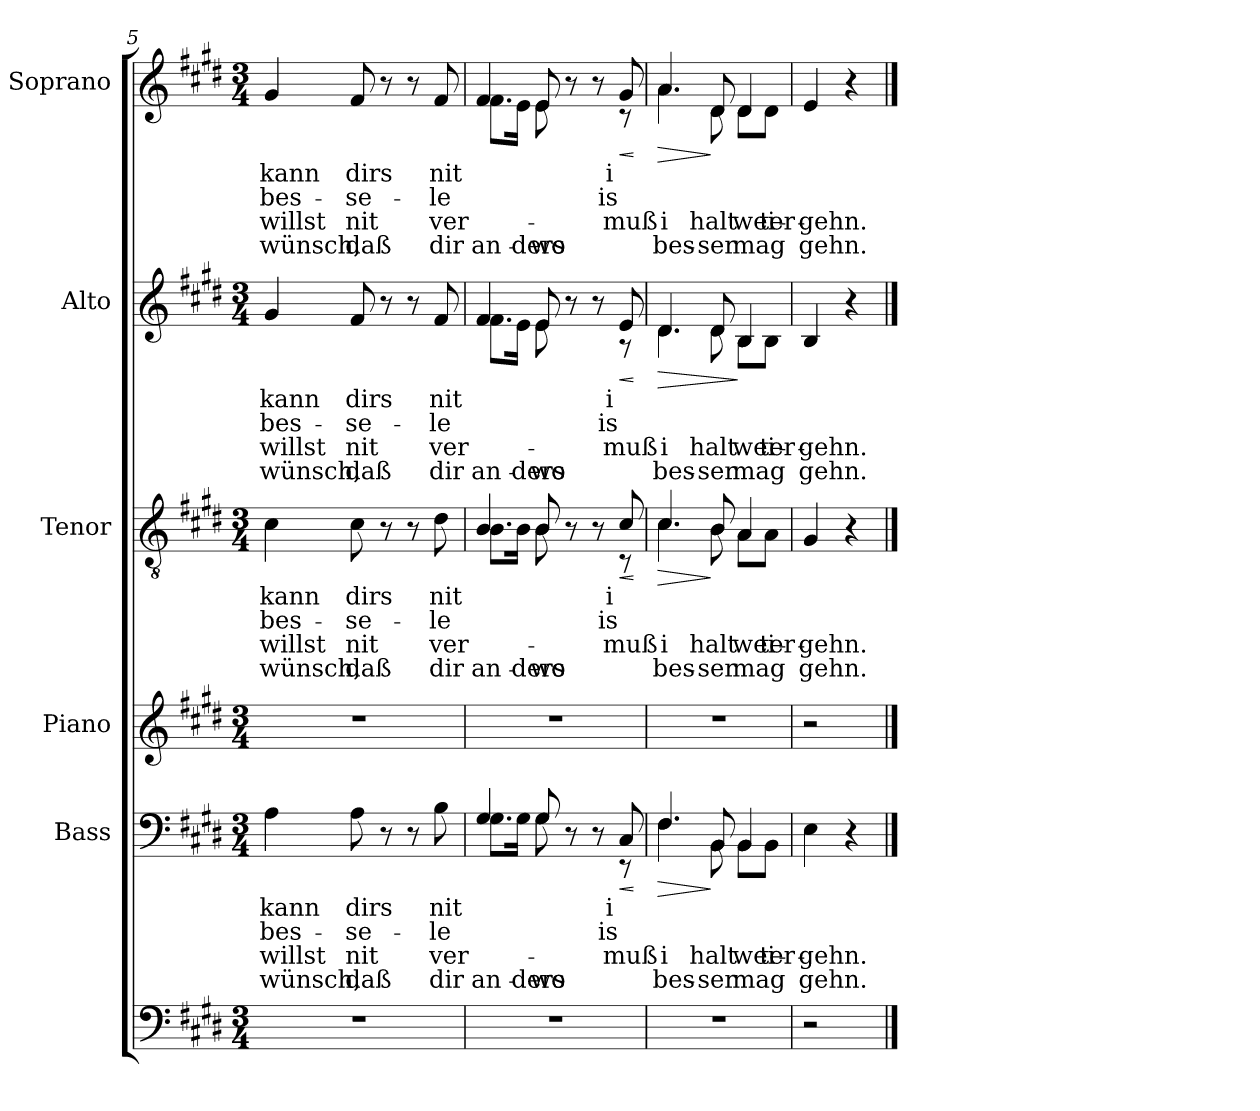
**kern	**kern	**text	**text	**text	**text	**dynam	**kern	**kern	**text	**text	**text	**text	**dynam	**kern	**text	**text	**text	**text	**dynam	**kern	**text	**text	**text	**text	**dynam
*part6	*part5	*part5	*part5	*part5	*part5	*part5	*part4	*part3	*part3	*part3	*part3	*part3	*part3	*part2	*part2	*part2	*part2	*part2	*part2	*part1	*part1	*part1	*part1	*part1	*part1
*staff6	*staff5	*staff5	*staff5	*staff5	*staff5	*staff5	*staff4	*staff3	*staff3	*staff3	*staff3	*staff3	*staff3	*staff2	*staff2	*staff2	*staff2	*staff2	*staff2	*staff1	*staff1	*staff1	*staff1	*staff1	*staff1
*	*I"Bass	*	*	*	*	*	*I"Piano	*I"Tenor	*	*	*	*	*	*I"Alto	*	*	*	*	*	*I"Soprano	*	*	*	*	*
*	*	*	*	*	*	*	*I'Pno	*	*	*	*	*	*	*	*	*	*	*	*	*I'Pno	*	*	*	*	*
!!LO:LB:g=z
*clefF4	*clefF4	*	*	*	*	*	*clefG2	*clefGv2	*	*	*	*	*	*clefG2	*	*	*	*	*	*clefG2	*	*	*	*	*
*k[f#c#g#d#]	*k[f#c#g#d#]	*	*	*	*	*	*k[f#c#g#d#]	*k[f#c#g#d#]	*	*	*	*	*	*k[f#c#g#d#]	*	*	*	*	*	*k[f#c#g#d#]	*	*	*	*	*
*E:	*E:	*	*	*	*	*	*E:	*E:	*	*	*	*	*	*E:	*	*	*	*	*	*E:	*	*	*	*	*
*M3/4	*M3/4	*	*	*	*	*	*M3/4	*M3/4	*	*	*	*	*	*M3/4	*	*	*	*	*	*M3/4	*	*	*	*	*
=5	=5	=5	=5	=5	=5	=5	=5	=5	=5	=5	=5	=5	=5	=5	=5	=5	=5	=5	=5	=5	=5	=5	=5	=5	=5
2.r	4A\	kann	bes-	willst	wünsch,	.	2.r	4c#\	kann	bes-	willst	wünsch,	.	4g#/	kann	bes-	willst	wünsch,	.	4g#/	kann	bes-	willst	wünsch,	.
.	8A\	dirs	-se-	nit	daß	.	.	8c#\	dirs	-se-	nit	daß	.	8f#/	dirs	-se-	nit	daß	.	8f#/	dirs	-se-	nit	daß	.
.	8r	.	.	.	.	.	.	8r	.	.	.	.	.	8r	.	.	.	.	.	8r	.	.	.	.	.
.	8r	.	.	.	.	.	.	8r	.	.	.	.	.	8r	.	.	.	.	.	8r	.	.	.	.	.
.	8B\	nit	-le	ver-	dir	.	.	8d#\	nit	-le	ver-	dir	.	8f#/	nit	-le	ver-	dir	.	8f#/	nit	-le	ver-	dir	.
=6	=6	=6	=6	=6	=6	=6	=6	=6	=6	=6	=6	=6	=6	=6	=6	=6	=6	=6	=6	=6	=6	=6	=6	=6	=6
*	*^	*	*	*	*	*	*	*^	*	*	*	*	*	*^	*	*	*	*	*	*^	*	*	*	*	*
2.r	4G#/	8.G#\L	.	.	.	an-	.	2.r	4B/	8.B\L	.	.	.	an-	.	4f#/	8.f#\L	.	.	.	an-	.	4f#/	8.f#\L	.	.	.	an-	.
.	.	16G#\Jk	.	.	.	-ders	.	.	.	16B\Jk	.	.	.	-ders	.	.	16e\Jk	.	.	.	-ders	.	.	16e\Jk	.	.	.	-ders	.
.	8G#/	8G#\	.	.	.	wo	.	.	8B/	8B\	.	.	.	wo	.	8e/	8e\	.	.	.	wo	.	8e/	8e\	.	.	.	wo	.
.	8r	8ryy	.	.	.	.	.	.	8r	8ryy	.	.	.	.	.	8r	8ryy	.	.	.	.	.	8r	8ryy	.	.	.	.	.
.	8r	8ryy	.	.	.	.	.	.	8r	8ryy	.	.	.	.	.	8r	8ryy	.	.	.	.	.	8r	8ryy	.	.	.	.	.
!	!	!	!	!	!	!	!LO:HP:b	!	!	!	!	!	!	!	!LO:HP:b	!	!	!	!	!	!	!LO:HP:b	!	!	!	!	!	!	!LO:HP:b
.	8C#/	8rEE	i	is	muß	.	<	.	8c#/	8rC	i	is	muß	.	<	8e/	8rA	i	is	muß	.	<	8g#/	8rc	i	is	muß	.	<
*	*	*	*	*	*	*	*	*	*v	*v	*	*	*	*	*	*	*	*	*	*	*	*	*v	*v	*	*	*	*	*
*	*v	*v	*	*	*	*	*	*	*	*	*	*	*	*	*v	*v	*	*	*	*	*	*	*	*	*	*	*
.	.	.	.	.	.	[	.	.	.	.	.	.	[	.	.	.	.	.	[	.	.	.	.	.	[
=7	=7	=7	=7	=7	=7	=7	=7	=7	=7	=7	=7	=7	=7	=7	=7	=7	=7	=7	=7	=7	=7	=7	=7	=7	=7
!	!	!	!	!	!	!LO:HP:b	!	!	!	!	!	!	!LO:HP:b	!	!	!	!	!	!LO:HP:b	!	!	!	!	!	!LO:HP:b
*	*^	*	*	*	*	*	*	*^	*	*	*	*	*	*^	*	*	*	*	*	*^	*	*	*	*	*
2.r	4.F#/	4.F#\	.	.	i	bes-	>	2.r	4.c#/	4.c#\	.	.	i	bes-	>	4.d#/	4.d#\	.	.	i	bes-	>	4.a/	4.a\	.	.	i	bes-	>
.	8BB/	8BB\	.	.	halt	-ser	]	.	8B/	8B\	.	.	halt	-ser	]	8d#/	8d#\	.	.	halt	-ser	.	8d#/	8d#\	.	.	halt	-ser	]
.	4BB/	8BB\L	.	.	wei-	mag	.	.	4A/	8A\L	.	.	wei-	mag	.	4B/	8B\L	.	.	wei-	mag	]	4d#/	8d#\L	.	.	wei-	mag	.
.	.	8BB\J	.	.	-ter-	.	.	.	.	8A\J	.	.	-ter-	.	.	.	8B\J	.	.	-ter-	.	.	.	8d#\J	.	.	-ter-	.	.
=8	=8	=8	=8	=8	=8	=8	=8	=8	=8	=8	=8	=8	=8	=8	=8	=8	=8	=8	=8	=8	=8	=8	=8	=8	=8	=8	=8	=8	=8
2r	4E\	4E\yy	.	.	-gehn.	gehn.	.	2r	4G#/	4G#\yy	.	.	-gehn.	gehn.	.	4B/	4B\yy	.	.	-gehn.	gehn.	.	4e/	4e\yy	.	.	-gehn.	gehn.	.
.	4r	4ryy	.	.	.	.	.	.	4r	4ryy	.	.	.	.	.	4r	4ryy	.	.	.	.	.	4r	4ryy	.	.	.	.	.
*	*	*	*	*	*	*	*	*	*v	*v	*	*	*	*	*	*	*	*	*	*	*	*	*v	*v	*	*	*	*	*
*	*v	*v	*	*	*	*	*	*	*	*	*	*	*	*	*v	*v	*	*	*	*	*	*	*	*	*	*	*
==	==	==	==	==	==	==	==	==	==	==	==	==	==	==	==	==	==	==	==	==	==	==	==	==	==
*-	*-	*-	*-	*-	*-	*-	*-	*-	*-	*-	*-	*-	*-	*-	*-	*-	*-	*-	*-	*-	*-	*-	*-	*-	*-
